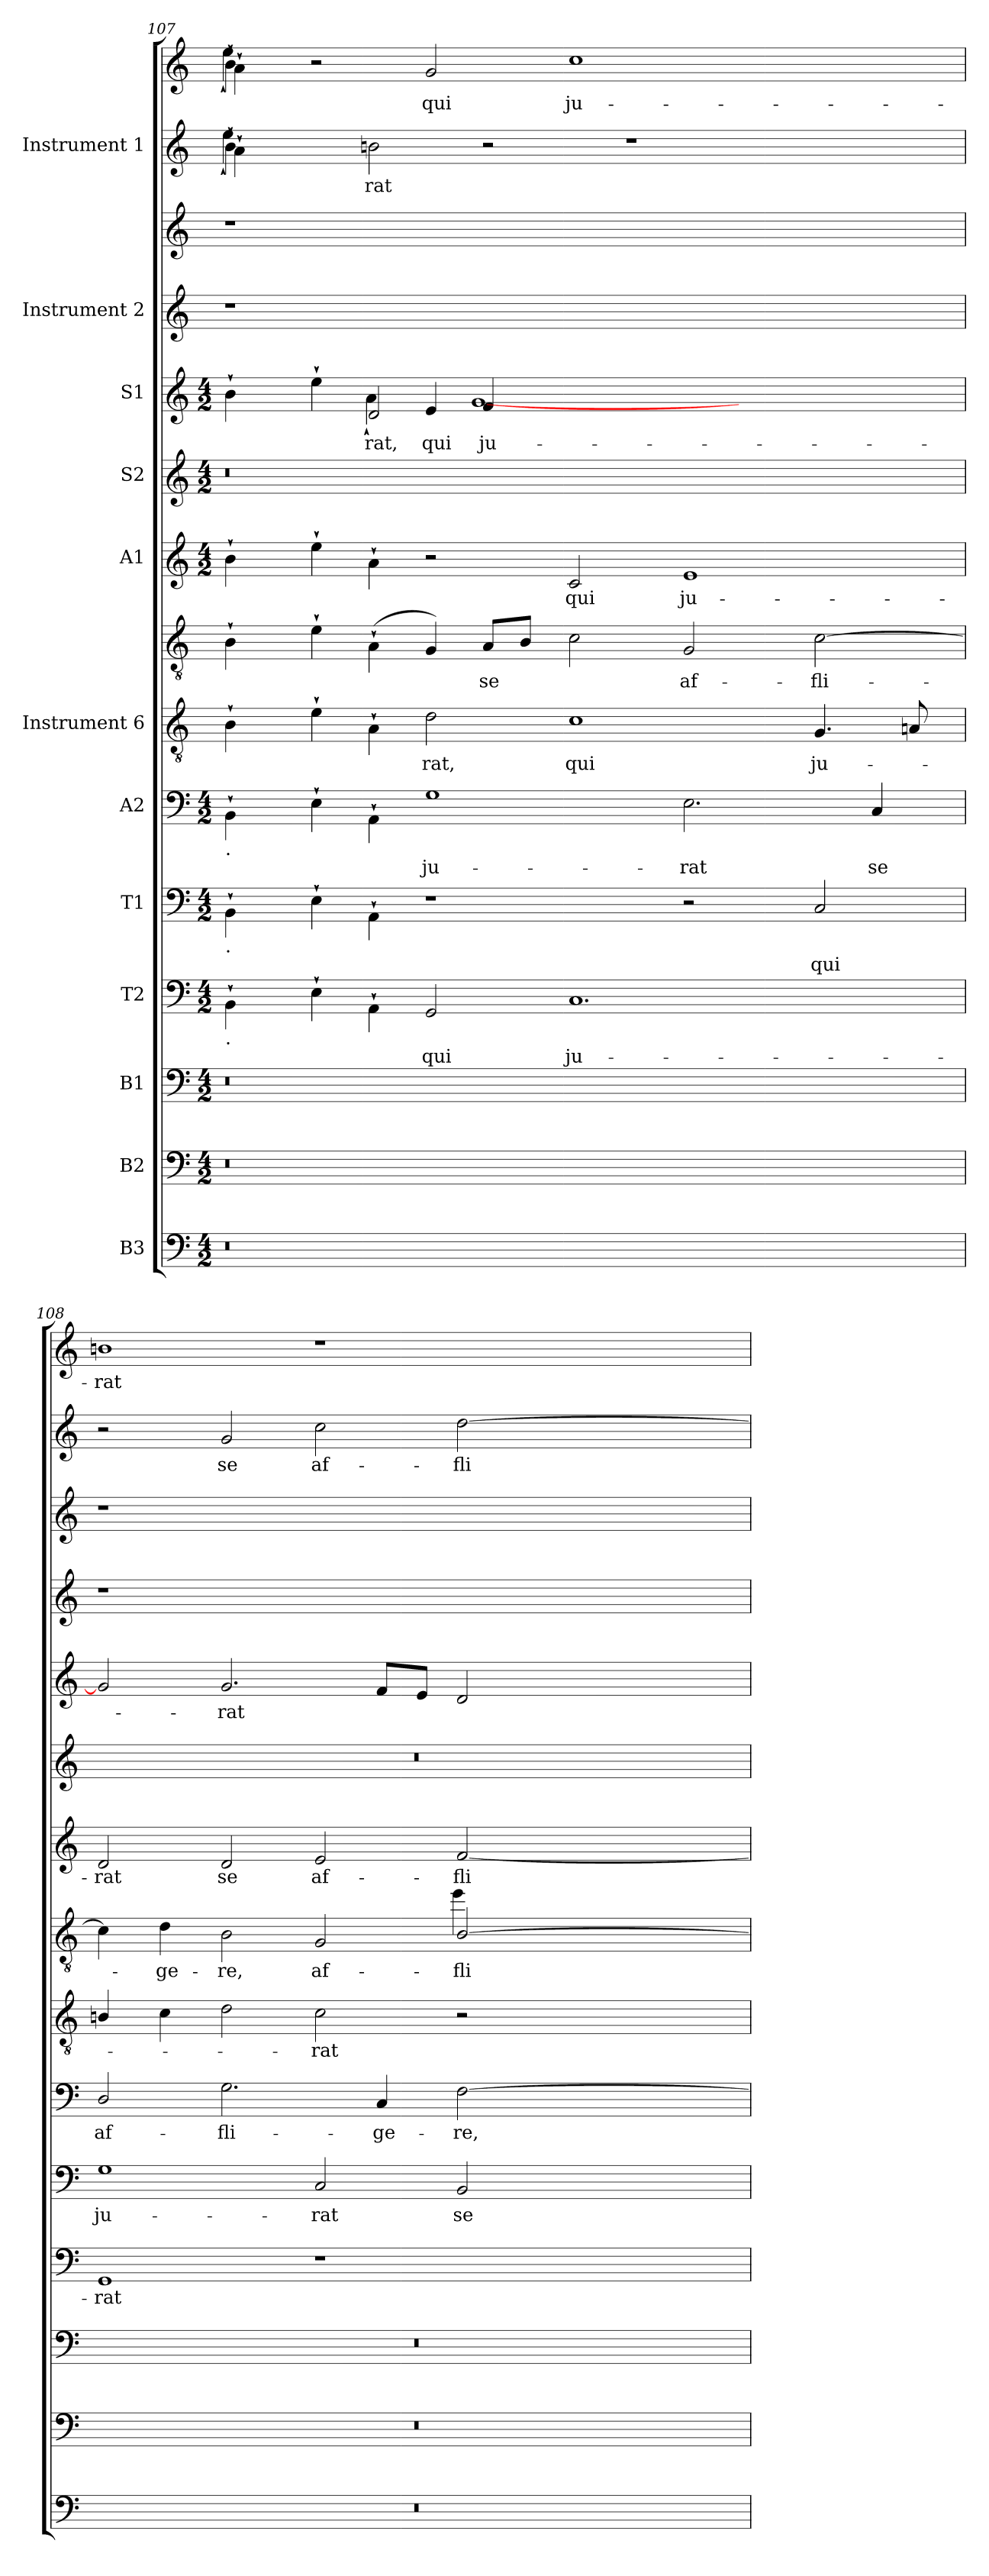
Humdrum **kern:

**kern	**kern	**kern	**kern	**text	**kern	**text	**kern	**text	**kern	**text	**kern	**text	**kern	**text	**kern	**kern	**text	**kern	**kern	**kern	**text	**kern	**text
*part12	*part11	*part10	*part9	*part9	*part8	*part8	*part7	*part7	*part6	*part6	*part6	*part6	*part5	*part5	*part4	*part3	*part3	*part2	*part2	*part1	*part1	*part1	*part1
*staff15	*staff14	*staff13	*staff12	*staff12	*staff11	*staff11	*staff10	*staff10	*staff9	*staff9	*staff8	*staff8	*staff7	*staff7	*staff6	*staff5	*staff5	*staff4	*staff3	*staff2	*staff2	*staff1	*staff1
*I"B3	*I"B2	*I"B1	*I"T2	*	*I"T1	*	*I"A2	*	*I"Instrument 6	*	*	*	*I"A1	*	*I"S2	*I"S1	*	*I"Instrument 2	*	*I"Instrument 1	*	*	*
!!LO:LB:g=z
*clefF4	*clefF4	*clefF4	*clefF4	*	*clefF4	*	*clefF4	*	*clefGv2	*	*clefGv2	*	*clefG2	*	*clefG2	*clefG2	*	*clefG2	*clefG2	*clefG2	*	*clefG2	*
*	*	*	*	*	*k[]	*	*	*	*	*	*	*	*k[]	*	*	*	*	*	*	*k[]	*	*k[]	*
*	*	*	*	*	*C:	*	*	*	*	*	*	*	*C:	*	*	*	*	*	*	*C:	*	*C:	*
*M4/2	*M4/2	*M4/2	*M4/2	*	*M4/2	*	*M4/2	*	*	*	*	*	*M4/2	*	*M4/2	*M4/2	*	*	*	*	*	*	*
=107	=107	=107	=107	=107	=107	=107	=107	=107	=107	=107	=107	=107	=107	=107	=107	=107	=107	=107	=107	=107	=107	=107	=107
*	*	*	*	*	*	*	*	*	*	*	*	*	*	*	*	*^	*	*	*	*^	*	*^	*
*	*	*	*	*	*	*	*	*	*	*	*	*	*	*	*	*	*	*	*	*	*	*^	*	*	*^	*
!	!	!	!	!	!	!	!LO:TX:b:t=.	!	!	!	!	!	!	!	!	!	!	!	!	!	!	!	!	!	!	!	!	!
!	!	!	!	!	!LO:TX:b:t=.	!	!	!	!	!	!	!	!	!	!	!	!	!	!	!	!	!	!	!	!	!	!	!
!	!	!	!LO:TX:b:t=.	!	!	!	!	!	!	!	!	!	!	!	!	!	!	!	!	!	!	!	!	!	!	!	!	!
*	*	*	*	*	*	*	*	*	*^	*	*	*	*	*	*	*	*	*	*	*	*	*	*	*	*	*	*	*
0r	0r	0r	4BB`<\	.	4BB`<\	.	4BB`<\	.	4B`<\	8ryy	.	4B`<\	.	4b`<\	.	0r	4b`<\	2ryy	.	1r	1r	4b`<\	4ee`<\	4a`<\	.	4b`<\	4ee`<\	4a`<\	.
.	.	.	.	.	.	.	.	.	.	32.ryy	.	.	.	.	.	.	.	.	.	.	.	.	.	.	.	.	.	.	.
.	.	.	.	.	.	.	.	.	.	1ryy	.	.	.	.	.	.	.	.	.	.	.	.	.	.	.	.	.	.	.
.	.	.	4E`<\	.	4E`<\	.	4E`<\	.	4e`<\	.	.	4e`<\	.	4ee`<\	.	.	4ee`<\	.	.	.	.	4ryy	2ryy	2ryy	.	2r	2ryy	2ryy	.
!	!	!	!	!	!	!	!	!	!	!	!	!	!	!	!	!	!	!	!LO:LY:b:cj	!	!	!	!	!	!LO:LY:b:cj	!	!	!	!
.	.	.	4AA`<\	.	4AA`<\	.	4AA`<\	.	4A`<\	.	.	(<4A`<\	.	4a`<\	.	.	2d/	4a`<\	-rat,	.	.	2bn\	.	.	-rat	.	.	.	.
!	!	!	!	!LO:LY:b:cj	!	!	!	!LO:LY:b:rj	!	!	!LO:LY:b:cj	!	!	!	!	!	!	!	!LO:LY:b:cj	!	!	!	!	!	!	!	!	!	!LO:LY:b:cj
.	.	.	2GG/	qui	1r	.	1G	ju-	2d\	.	-rat,	4G/)	.	2r	.	.	.	4e/	qui	.	.	.	0ryy	0ryy	.	2g/	0ryy	0ryy	-qui
!	!	!	!	!	!	!	!	!	!	!	!	!	!LO:LY:b:cj	!	!	!	!	!	!LO:LY:b:rj	!	!	!	!	!	!	!	!	!	!
.	.	.	.	.	.	.	.	.	.	.	.	8A/L	-se	.	.	.	4f/	[<1g	ju-	1..ryy	1..ryy	2r	.	.	.	.	.	.	.
.	.	.	.	.	.	.	.	.	.	.	.	8B/J	.	.	.	.	.	.	.	.	.	.	.	.	.	.	.	.	.
.	.	.	.	.	.	.	.	.	.	1ryy	.	.	.	.	.	.	.	.	.	.	.	.	.	.	.	.	.	.	.
!	!	!	!	!LO:LY:b:rj	!	!	!	!	!	!	!LO:LY:b:cj	!	!	!	!LO:LY:b:cj	!	!	!	!	!	!	!	!	!	!	!	!	!	!LO:LY:b:rj
.	.	.	1.C	ju-	.	.	.	.	1c	.	qui	2c\	.	2c/	-qui	.	2.ryy	.	.	.	.	.	.	.	.	1cc	.	.	ju-
!	!	!	!	!	!	!	!	!	!	!	!	!	!	!	!	!	!	!	!	!	!	!LO:N:vis=1	!	!	!	!	!	!	!
.	.	.	.	.	.	.	.	.	.	.	.	.	.	.	.	.	.	.	.	.	.	2.r	.	.	.	.	.	.	.
!	!	!	!	!	!	!	!	!LO:LY:b:cj	!	!	!	!	!LO:LY:b:rj	!	!LO:LY:b:rj	!	!	!	!	!	!	!	!	!	!	!	!	!	!
.	.	.	.	.	2r	.	2.E\	-rat	.	.	.	2G/	af-	1e	ju-	.	.	.	.	.	.	.	.	.	.	.	.	.	.
2.ryy	2.ryy	2.ryy	.	.	.	.	.	.	.	.	.	.	.	.	.	2.ryy	2.ryy	2.ryy	.	.	.	.	.	.	.	.	.	.	.
.	.	.	.	.	.	.	.	.	.	2ryy	.	.	.	.	.	.	.	.	.	.	.	.	.	.	.	.	.	.	.
!	!	!	!	!	!	!LO:LY:b:cj	!	!	!	!	!LO:LY:b:rj	!	!LO:LY:b:rj	!	!	!	!	!	!	!	!	!	!	!	!	!	!	!	!
.	.	.	.	.	2C/	qui	.	.	4.G/	.	ju-	[<2c\	-fli-	.	.	.	.	.	.	.	.	2ryy	.	.	.	2ryy	.	.	.
!	!	!	!	!	!	!	!	!LO:LY:b:cj	!	!	!	!	!	!	!	!	!	!	!	!	!	!	!	!	!	!	!	!	!
.	.	.	.	.	.	.	4C/	se	.	.	.	.	.	.	.	.	.	.	.	.	.	.	.	.	.	.	.	.	.
.	.	.	.	.	.	.	.	.	8An/	.	.	.	.	.	.	.	.	.	.	.	.	.	.	.	.	.	.	.	.
.	.	.	.	.	.	.	.	.	.	16ryy	.	.	.	.	.	.	.	.	.	.	.	.	.	.	.	.	.	.	.
.	.	.	.	.	.	.	.	.	.	64ryy	.	.	.	.	.	.	.	.	.	.	.	.	.	.	.	.	.	.	.
=108	=108	=108	=108	=108	=108	=108	=108	=108	=108	=108	=108	=108	=108	=108	=108	=108	=108	=108	=108	=108	=108	=108	=108	=108	=108	=108	=108	=108	=108
!	!	!	!	!LO:LY:b:cj	!	!LO:LY:b:rj	!	!LO:LY:b:rj	!	!	!	!	!	!	!LO:LY:b:cj	!	!	!	!	!	!	!	!	!	!	!	!	!	!LO:LY:b:cj
*	*	*	*	*	*	*	*	*	*	*	*	*	*	*	*	*	*	*	*	*	*	*v	*v	*v	*	*	*	*	*
*	*	*	*	*	*	*	*	*	*v	*v	*	*^	*	*	*	*	*v	*v	*	*	*	*	*	*v	*v	*v	*
0r	0r	0r	1GG	-rat	1G	ju-	2D/	af-	4Bn/	.	4c\]	1.ryy	.	2d/	-rat	0r	2g/]	.	1r	1r	2r	.	1bn	rat
!	!	!	!	!	!	!	!	!	!	!	!	!	!LO:LY:b:rj	!	!	!	!	!	!	!	!	!	!	!
.	.	.	.	.	.	.	.	.	4c\	.	4d\	.	ge-	.	.	.	.	.	.	.	.	.	.	.
!	!	!	!	!	!	!	!	!LO:LY:b:rj	!	!	!	!	!LO:LY:b:cj	!	!LO:LY:b:cj	!	!	!LO:LY:b:cj	!	!	!	!LO:LY:b:cj	!	!
.	.	.	.	.	.	.	2.G\	-fli-	2d\	.	2B\	.	-re,	2d/	se	.	2.g/	-rat	.	.	2g/	se	.	.
!	!	!	!	!	!	!LO:LY:b:cj	!	!	!	!LO:LY:b:cj	!	!	!LO:LY:b:rj	!	!LO:LY:b:rj	!	!	!	!	!	!	!LO:LY:b:rj	!	!
.	.	.	1r	.	2C/	-rat	.	.	2c\	-rat	2G/	.	af-	2e/	af-	.	.	.	1ryy	1ryy	2cc\	af-	1r	.
!	!	!	!	!	!	!	!	!LO:LY:b:rj	!	!	!	!	!	!	!	!	!	!	!	!	!	!	!	!
.	.	.	.	.	.	.	4C/	-ge-	.	.	.	.	.	.	.	.	8f/L	.	.	.	.	.	.	.
.	.	.	.	.	.	.	.	.	.	.	.	.	.	.	.	.	8e/J	.	.	.	.	.	.	.
!	!	!	!	!	!	!LO:LY:b:cj	!	!LO:LY:b:cj	!	!	!	!	!LO:LY:b:rj	!	!LO:LY:b:rj	!	!	!	!	!	!	!LO:LY:b:rj	!	!
.	.	.	.	.	2BB/	se	[<2F\	-re,	2r	.	[<2B/	4ee\	-fli-	[>2f/	-fli-	.	2d/	.	.	.	[>2dd\	-fli-	.	.
.	.	.	.	.	.	.	.	.	.	.	.	4ryy	.	.	.	.	.	.	.	.	.	.	.	.
*	*	*	*	*	*	*	*	*	*	*	*v	*v	*	*	*	*	*	*	*	*	*	*	*	*
=	=	=	=	=	=	=	=	=	=	=	=	=	=	=	=	=	=	=	=	=	=	=	=
*-	*-	*-	*-	*-	*-	*-	*-	*-	*-	*-	*-	*-	*-	*-	*-	*-	*-	*-	*-	*-	*-	*-	*-
